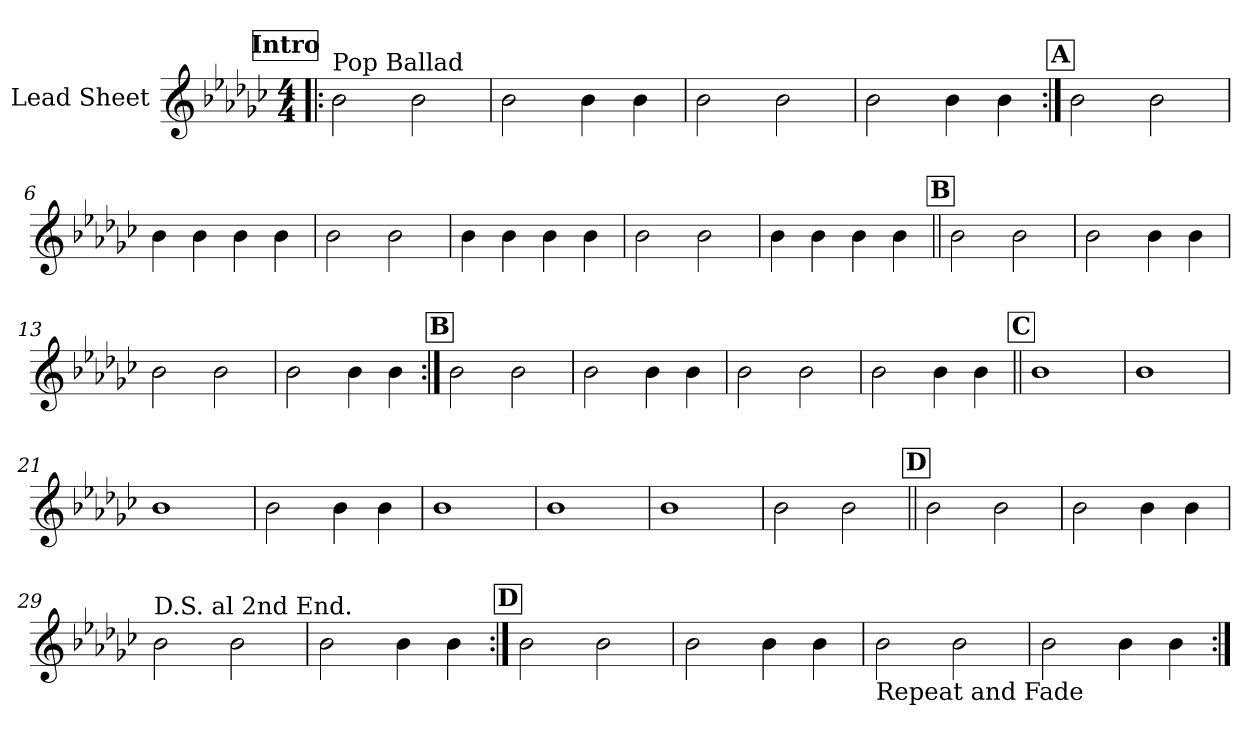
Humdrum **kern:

**kern
*part1
*staff1
*I"Lead Sheet
*clefG2
*k[b-e-a-d-g-c-]
*e-:
*M4/4
*MM84
!!LO:REH:place=s1:a:fs=14:t=Intro
=1!|:
!LO:TX:a:t=Pop Ballad
2b-\
2b-\
=2
2b-\
4b-\
4b-\
=3
2b-\
2b-\
=4
2b-\
4b-\
4b-\
!!LO:LB:g=z
!!LO:REH:place=s1:a:fs=14:t=A
=5:|!
2b-\
2b-\
=6
4b-\
4b-\
4b-\
4b-\
=7
2b-\
2b-\
=8
4b-\
4b-\
4b-\
4b-\
!!LO:LB:g=z
=9
2b-\
2b-\
=10
4b-\
4b-\
4b-\
4b-\
!!LO:LB:g=z
!!LO:REH:place=s1:a:fs=14:t=B
=11||
2b-\
2b-\
=12
2b-\
4b-\
4b-\
=13
2b-\
2b-\
=14
2b-\
4b-\
4b-\
!!LO:LB:g=z
!!LO:REH:place=s1:a:fs=14:t=B
=15:|!
2b-\
2b-\
=16
2b-\
4b-\
4b-\
=17
2b-\
2b-\
=18
2b-\
4b-\
4b-\
!!LO:LB:g=z
!!LO:REH:place=s1:a:fs=14:t=C
=19||
1b-
=20
1b-
=21
1b-
=22
2b-\
4b-\
4b-\
!!LO:LB:g=z
=23
1b-
=24
1b-
=25
1b-
=26
2b-\
2b-\
!!LO:LB:g=z
!!LO:REH:place=s1:a:fs=14:t=D
=27||
2b-\
2b-\
=28
2b-\
4b-\
4b-\
=29
!LO:TX:a:t=D.S. al 2nd End.
2b-\
2b-\
=30
2b-\
4b-\
4b-\
!!LO:LB:g=z
!!LO:REH:place=s1:a:fs=14:t=D
=31:|!
2b-\
2b-\
=32
2b-\
4b-\
4b-\
=33
!LO:TX:b:t=Repeat and Fade
2b-\
2b-\
=34
2b-\
4b-\
4b-\
=:|!
*-
